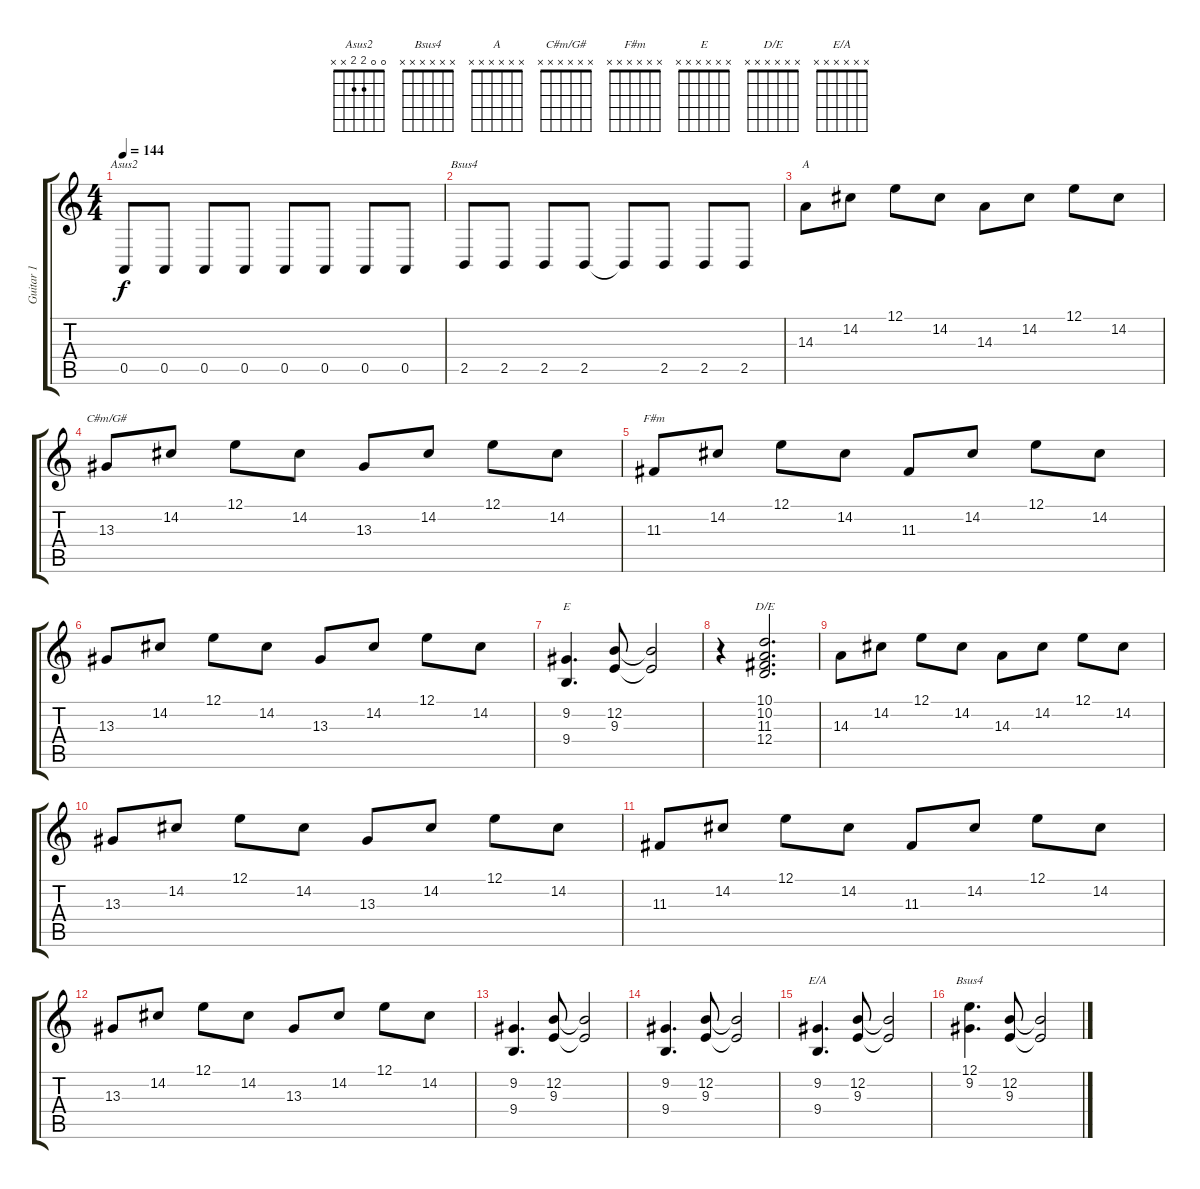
\track ("Guitar 1" "Guitar 1") {instrument tenorsax}
\staff {score tabs}
\tuning (E4 B3 G3 D3 A2 E2) {hide}
\chord ("Asus2" 0 0 2 2 x x)
\chord ("Bsus4" 0 0 4 4 x x)
\chord ("A" x x x x x x)
\chord ("C#m/G#" x x x x x x)
\chord ("F#m" x x x x x x)
\chord ("E" x x x x x x)
\chord ("D/E" x x x x x x)
\chord ("E/A" x x x x x x)
\chord ("Bsus4" x x x x x x)
\ts (4 4)
\tempo 144
\clef g2
\ks c
0.5.8{ch "Asus2" dy f} 0.5.8 0.5.8 0.5.8 0.5.8 0.5.8 0.5.8 0.5.8 |
2.5.8{ch "Bsus4"} 2.5.8 2.5.8 2.5.8 2.5{t}.8 2.5.8 2.5.8 2.5.8 |
14.3.8{ch "A"} 14.2.8 12.1.8 14.2.8 14.3.8 14.2.8 12.1.8 14.2.8 |
13.3.8{ch "C#m/G#"} 14.2.8 12.1.8 14.2.8 13.3.8 14.2.8 12.1.8 14.2.8 |
11.3.8{ch "F#m"} 14.2.8 12.1.8 14.2.8 11.3.8 14.2.8 12.1.8 14.2.8 |
13.3.8 14.2.8 12.1.8 14.2.8 13.3.8 14.2.8 12.1.8 14.2.8 |
(9.2 9.4).4{d ch "E"} (12.2 9.3).8 (12.2{t} 9.3{t}).2 |
r.4 (10.1 10.2 11.3 12.4).2{d ch "D/E"} |
14.3.8 14.2.8 12.1.8 14.2.8 14.3.8 14.2.8 12.1.8 14.2.8 |
13.3.8 14.2.8 12.1.8 14.2.8 13.3.8 14.2.8 12.1.8 14.2.8 |
11.3.8 14.2.8 12.1.8 14.2.8 11.3.8 14.2.8 12.1.8 14.2.8 |
13.3.8 14.2.8 12.1.8 14.2.8 13.3.8 14.2.8 12.1.8 14.2.8 |
(9.2 9.4).4{d} (12.2 9.3).8 (12.2{t} 9.3{t}).2 |
(9.2 9.4).4{d} (12.2 9.3).8 (12.2{t} 9.3{t}).2 |
(9.2 9.4).4{d ch "E/A"} (12.2 9.3).8 (12.2{t} 9.3{t}).2 |
(12.1 9.2).4{d ch "Bsus4"} (12.2 9.3).8 (12.2{t} 9.3{t}).2
